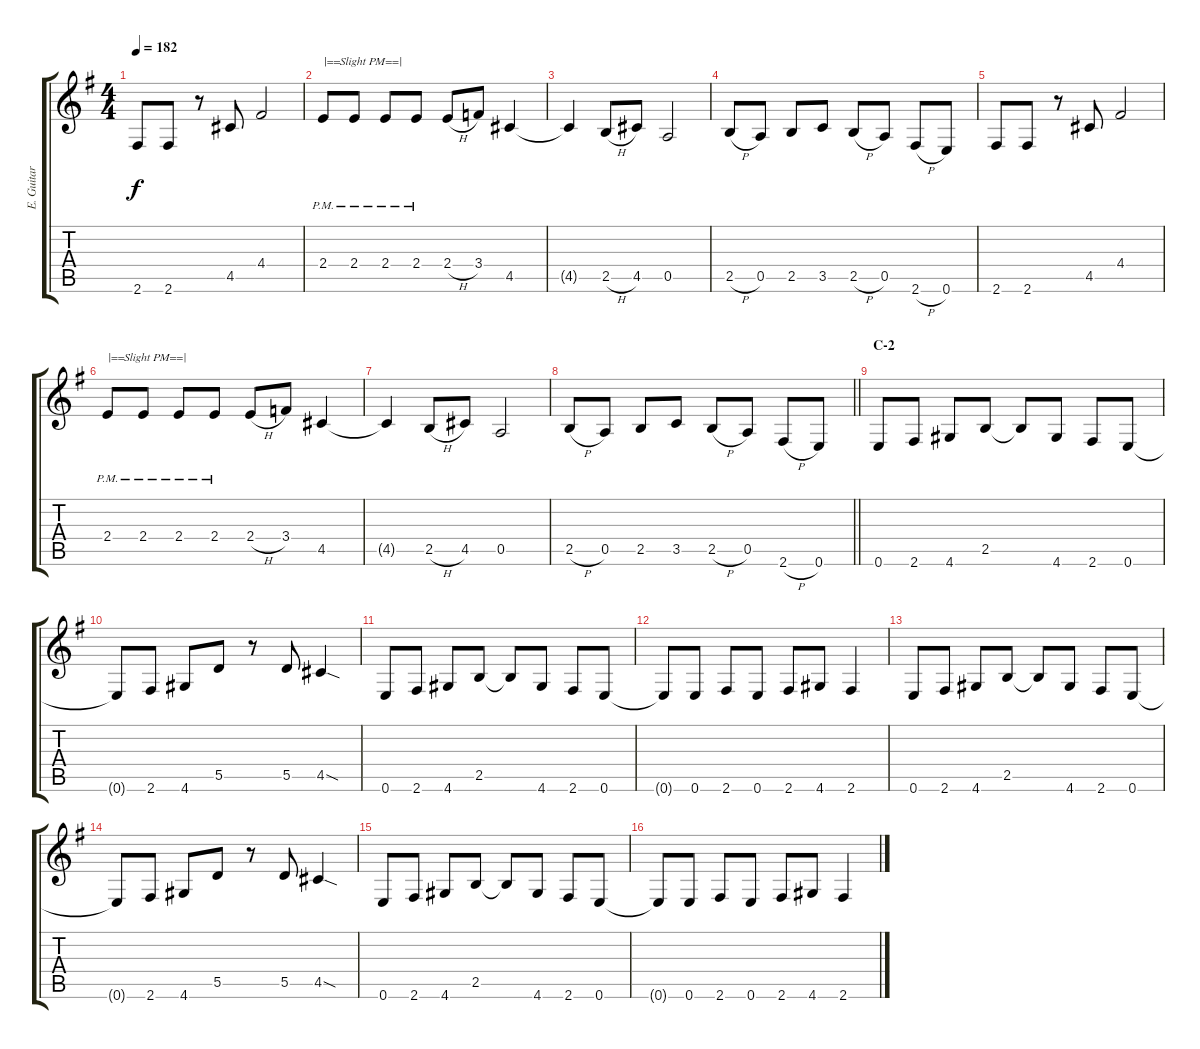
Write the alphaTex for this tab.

\track ("E. Guitar II" "E. Guitar ") {instrument overdrivenguitar}
\staff {score tabs}
\tuning (E4 B3 G3 D3 A2 E2) {hide}
\ts (4 4)
\tempo 182
\clef g2
\ks g
2.6.8{dy f} 2.6.8 r.8 4.5.8 4.4.2 |
2.4{pm}.8{txt "|==Slight PM==|"} 2.4{pm}.8 2.4{pm}.8 2.4{pm}.8 2.4{h}.8 3.4.8 4.5.4 |
4.5{t}.4 2.5{h}.8 4.5.8 0.5.2 |
2.5{h}.8 0.5.8 2.5.8 3.5.8 2.5{h}.8 0.5.8 2.6{h}.8 0.6.8 |
2.6.8 2.6.8 r.8 4.5.8 4.4.2 |
2.4{pm}.8{txt "|==Slight PM==|"} 2.4{pm}.8 2.4{pm}.8 2.4{pm}.8 2.4{h}.8 3.4.8 4.5.4 |
4.5{t}.4 2.5{h}.8 4.5.8 0.5.2 |
\barLineRight lightlight
2.5{h}.8 0.5.8 2.5.8 3.5.8 2.5{h}.8 0.5.8 2.6{h}.8 0.6.8 |
\section ("" "C-2")
0.6.8 2.6.8 4.6.8 2.5.8 2.5{t}.8 4.6.8 2.6.8 0.6.8 |
0.6{t}.8 2.6.8 4.6.8 5.5.8 r.8 5.5.8 4.5{sod}.4 |
0.6.8 2.6.8 4.6.8 2.5.8 2.5{t}.8 4.6.8 2.6.8 0.6.8 |
0.6{t}.8 0.6.8 2.6.8 0.6.8 2.6.8 4.6.8 2.6.4 |
0.6.8 2.6.8 4.6.8 2.5.8 2.5{t}.8 4.6.8 2.6.8 0.6.8 |
0.6{t}.8 2.6.8 4.6.8 5.5.8 r.8 5.5.8 4.5{sod}.4 |
0.6.8 2.6.8 4.6.8 2.5.8 2.5{t}.8 4.6.8 2.6.8 0.6.8 |
0.6{t}.8 0.6.8 2.6.8 0.6.8 2.6.8 4.6.8 2.6.4
